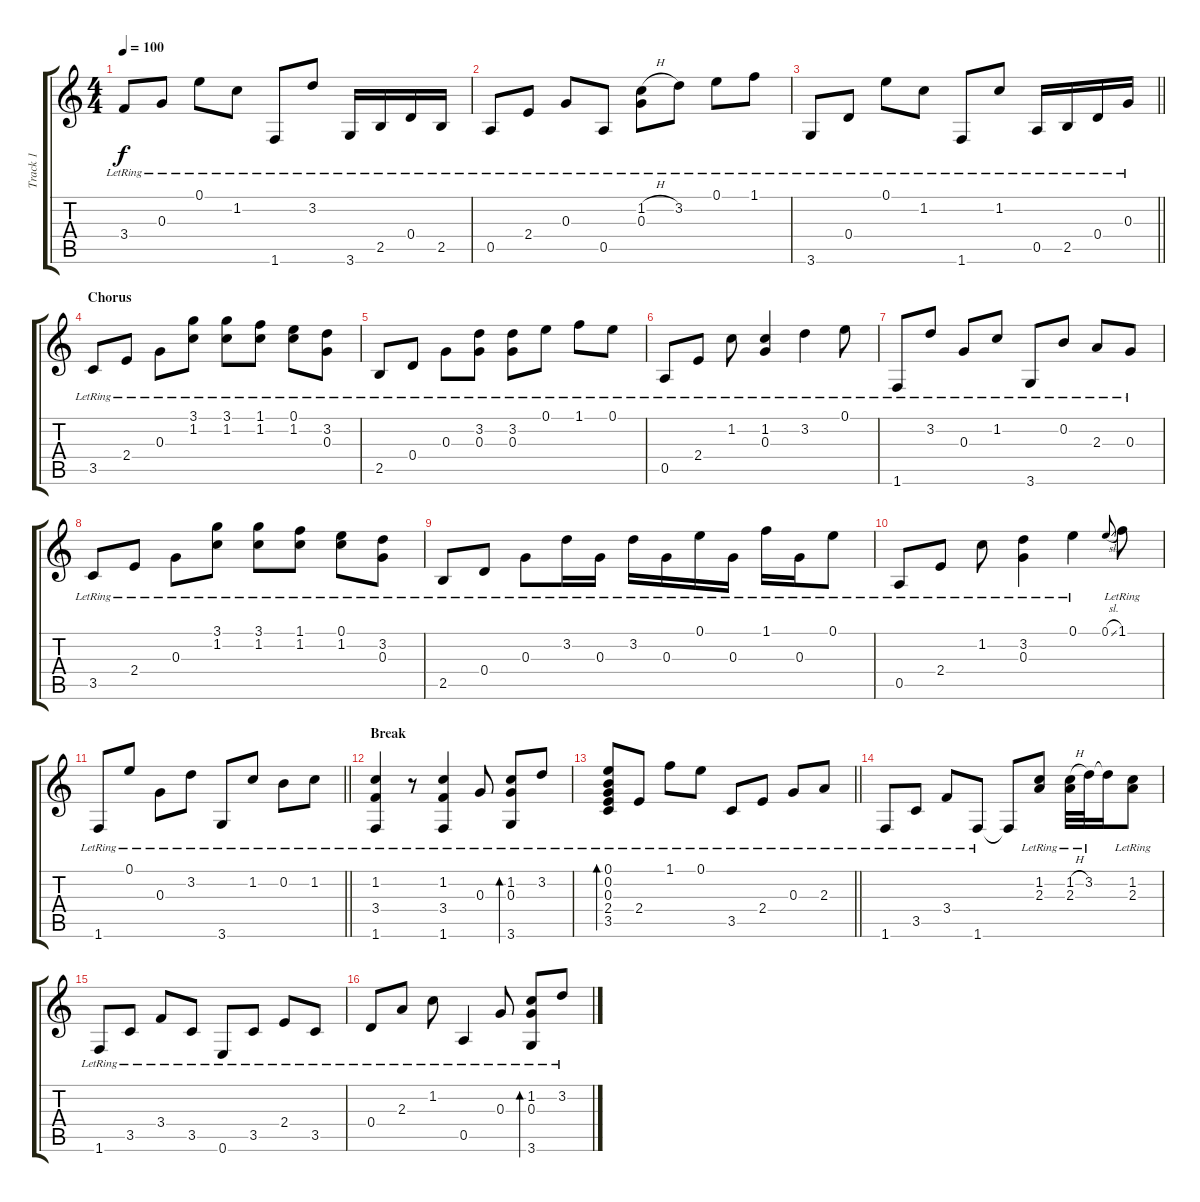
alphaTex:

\track ("Track 1" "Track 1") {instrument acousticguitarsteel}
\staff {score tabs}
\tuning (E4 B3 G3 D3 A2 E2) {hide}
\ts (4 4)
\tempo 100
\clef g2
\ks c
3.4{lr}.8{dy f} 0.3{lr}.8 0.1{lr}.8 1.2{lr}.8 1.6{lr}.8 3.2{lr}.8 3.6{lr}.16 2.5{lr}.16 0.4{lr}.16 2.5{lr}.16 |
0.5{lr}.8 2.4{lr}.8 0.3{lr}.8 0.5{lr}.8 (1.2{h lr} 0.3{lr}).8 3.2{lr}.8 0.1{lr}.8 1.1{lr}.8 |
\barLineRight lightlight
3.6{lr}.8 0.4{lr}.8 0.1{lr}.8 1.2{lr}.8 1.6{lr}.8 1.2{lr}.8 0.5{lr}.16 2.5{lr}.16 0.4{lr}.16 0.3{lr}.16 |
\section ("" "Chorus")
3.5{lr}.8 2.4{lr}.8 0.3{lr}.8 (3.1{lr} 1.2{lr}).8 (3.1{lr} 1.2{lr}).8 (1.1{lr} 1.2{lr}).8 (0.1{lr} 1.2{lr}).8 (3.2{lr} 0.3{lr}).8 |
2.5{lr}.8 0.4{lr}.8 0.3{lr}.8 (3.2{lr} 0.3{lr}).8 (3.2{lr} 0.3{lr}).8 0.1{lr}.8 1.1{lr}.8 0.1{lr}.8 |
0.5{lr}.8 2.4{lr}.8 1.2{lr}.8 (1.2{lr} 0.3{lr}).4 3.2{lr}.4 0.1{lr}.8 |
1.6{lr}.8 3.2{lr}.8 0.3{lr}.8 1.2{lr}.8 3.6{lr}.8 0.2{lr}.8 2.3{lr}.8 0.3{lr}.8 |
3.5{lr}.8 2.4{lr}.8 0.3{lr}.8 (3.1{lr} 1.2{lr}).8 (3.1{lr} 1.2{lr}).8 (1.1{lr} 1.2{lr}).8 (0.1{lr} 1.2{lr}).8 (3.2{lr} 0.3{lr}).8 |
2.5{lr}.8 0.4{lr}.8 0.3{lr}.8 3.2{lr}.16 0.3{lr}.16 3.2{lr}.16 0.3{lr}.16 0.1{lr}.16 0.3{lr}.16 1.1{lr}.16 0.3{lr}.16 0.1{lr}.8 |
0.5{lr}.8 2.4{lr}.8 1.2{lr}.8 (3.2{lr} 0.3{lr}).4 0.1{lr}.4 0.1{sl}.8{gr onbeat} 1.1{lr}.8 |
\barLineRight lightlight
1.6{lr}.8 0.1{lr}.8 0.3{lr}.8 3.2{lr}.8 3.6{lr}.8 1.2{lr}.8 0.2{lr}.8 1.2{lr}.8 |
\section ("" "Break")
(1.2{lr} 3.4{lr} 1.6{lr}).4 r.8 (1.2{lr} 3.4{lr} 1.6{lr}).4 0.3{lr}.8 (1.2{lr} 0.3{lr} 3.6{lr}).8{bd 480} 3.2{lr}.8 |
\barLineRight lightlight
(0.1{lr} 0.2{lr} 0.3{lr} 2.4{lr} 3.5{lr}).8{bd 60} 2.4{lr}.8 1.1{lr}.8 0.1{lr}.8 3.5{lr}.8 2.4{lr}.8 0.3{lr}.8 2.3{lr}.8 |
1.6{lr}.8 3.5{lr}.8 3.4{lr}.8 1.6{lr}.8 1.6{t}.8 (1.2{lr} 2.3{lr}).8 (1.2{h lr} 2.3{lr}).32 3.2{lr}.32 3.2{t}.16 (1.2{lr} 2.3{lr}).8 |
1.6{lr}.8 3.5{lr}.8 3.4{lr}.8 3.5{lr}.8 0.6{lr}.8 3.5{lr}.8 2.4{lr}.8 3.5{lr}.8 |
0.4{lr}.8 2.3{lr}.8 1.2{lr}.8 0.5{lr}.4 0.3{lr}.8 (1.2{lr} 0.3{lr} 3.6{lr}).8{bd 480} 3.2{lr}.8
